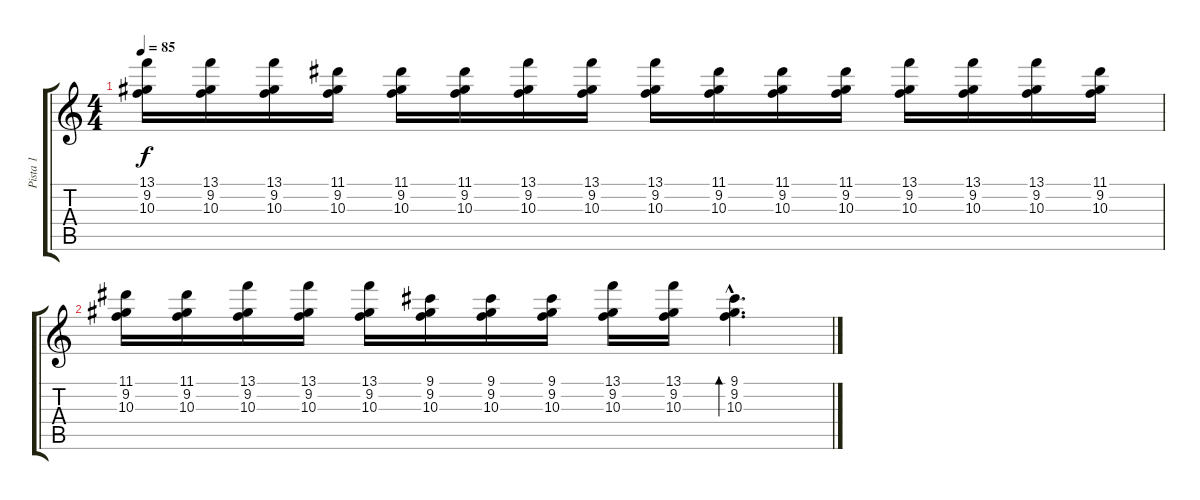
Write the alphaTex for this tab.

\track ("Pista 1" "Pista 1") {instrument distortionguitar}
\staff {score tabs}
\tuning (E4 B3 G3 D3 A2 E2) {hide}
\ts (4 4)
\tempo 85
\clef g2
\ks c
(13.1 9.2 10.3).16{dy f} (13.1 9.2 10.3).16 (13.1 9.2 10.3).16 (11.1 9.2 10.3).16 (11.1 9.2 10.3).16 (11.1 9.2 10.3).16 (13.1 9.2 10.3).16 (13.1 9.2 10.3).16 (13.1 9.2 10.3).16 (11.1 9.2 10.3).16 (11.1 9.2 10.3).16 (11.1 9.2 10.3).16 (13.1 9.2 10.3).16 (13.1 9.2 10.3).16 (13.1 9.2 10.3).16 (11.1 9.2 10.3).16 |
(11.1 9.2 10.3).16 (11.1 9.2 10.3).16 (13.1 9.2 10.3).16 (13.1 9.2 10.3).16 (13.1 9.2 10.3).16 (9.1 9.2 10.3).16 (9.1 9.2 10.3).16 (9.1 9.2 10.3).16 (13.1 9.2 10.3).16 (13.1 9.2 10.3).16 (9.1{hac} 9.2{hac} 10.3{hac}).4{d bd 240}
